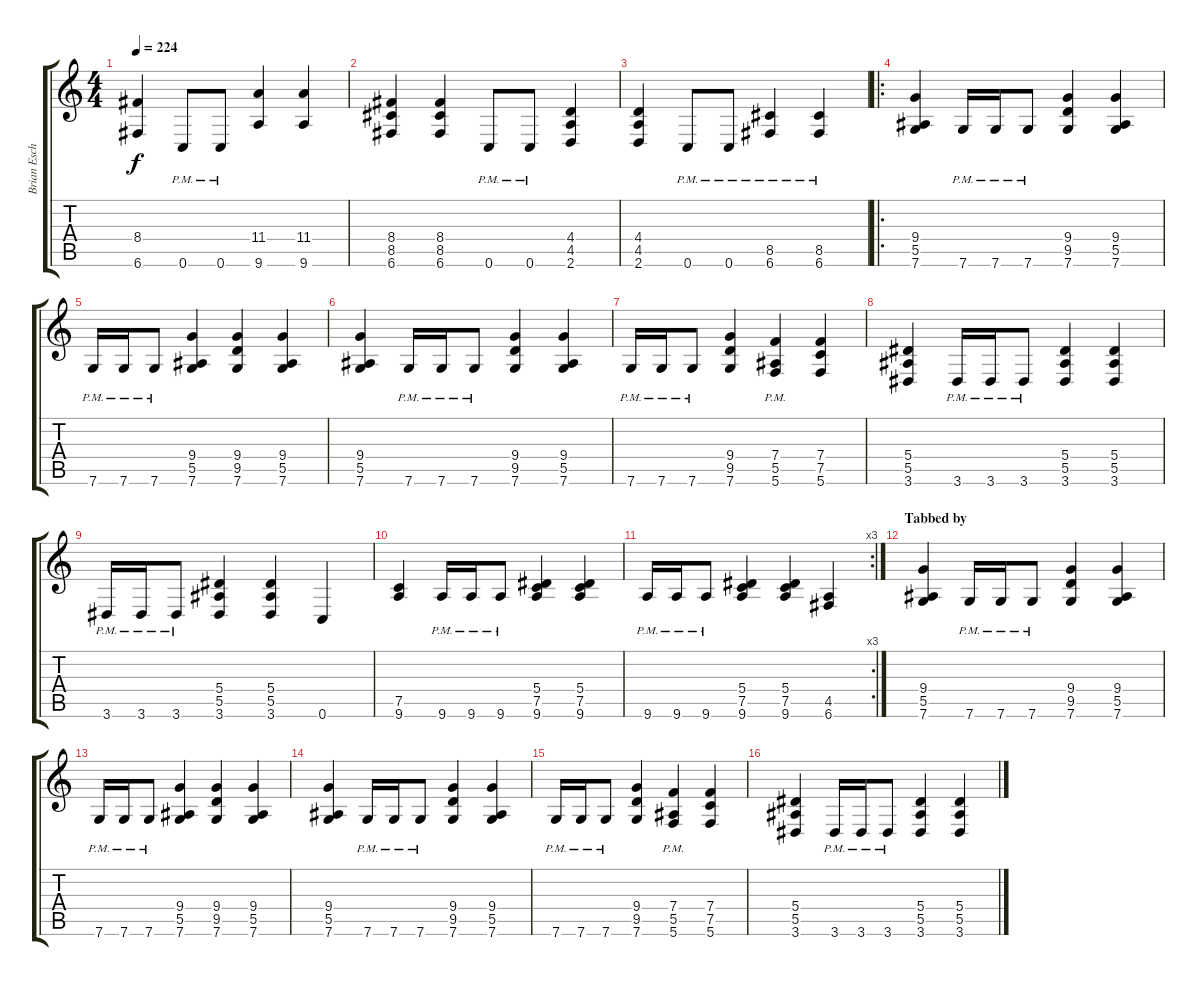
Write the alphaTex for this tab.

\track ("Brian Eschbach (Right)" "Brian Esch") {instrument distortionguitar}
\staff {score tabs}
\tuning (C4 G3 Eb3 Bb2 F2 C2) {hide}
\ts (4 4)
\tempo 224
\clef g2
\ks c
(8.4 6.6).4{dy f} 0.6{pm}.8 0.6{pm}.8 (11.4 9.6).4 (11.4 9.6).4 |
(8.4 8.5 6.6).4 (8.4 8.5 6.6).4 0.6{pm}.8 0.6{pm}.8 (4.4 4.5 2.6).4 |
(4.4 4.5 2.6).4 0.6{pm}.8 0.6{pm}.8 (8.5{pm} 6.6{pm}).4 (8.5{pm} 6.6{pm}).4 |
\ro
(9.4 5.5 7.6).4 7.6{pm}.16 7.6{pm}.16 7.6{pm}.8 (9.4 9.5 7.6).4 (9.4 5.5 7.6).4 |
7.6{pm}.16 7.6{pm}.16 7.6{pm}.8 (9.4 5.5 7.6).4 (9.4 9.5 7.6).4 (9.4 5.5 7.6).4 |
(9.4 5.5 7.6).4 7.6{pm}.16 7.6{pm}.16 7.6{pm}.8 (9.4 9.5 7.6).4 (9.4 5.5 7.6).4 |
7.6{pm}.16 7.6{pm}.16 7.6{pm}.8 (9.4 9.5 7.6).4 (7.4 5.5 5.6{pm}).4 (7.4 7.5 5.6).4 |
(5.4 5.5 3.6).4 3.6{pm}.16 3.6{pm}.16 3.6{pm}.8 (5.4 5.5 3.6).4 (5.4 5.5 3.6).4 |
3.6{pm}.16 3.6{pm}.16 3.6{pm}.8 (5.4 5.5 3.6).4 (5.4 5.5 3.6).4 0.6.4 |
(7.5 9.6).4 9.6{pm}.16 9.6{pm}.16 9.6{pm}.8 (5.4 7.5 9.6).4 (5.4 7.5 9.6).4 |
\rc 3
9.6{pm}.16 9.6{pm}.16 9.6{pm}.8 (5.4 7.5 9.6).4 (5.4 7.5 9.6).4 (4.5 6.6).4 |
\section ("" "Tabbed by")
(9.4 5.5 7.6).4 7.6{pm}.16 7.6{pm}.16 7.6{pm}.8 (9.4 9.5 7.6).4 (9.4 5.5 7.6).4 |
7.6{pm}.16 7.6{pm}.16 7.6{pm}.8 (9.4 5.5 7.6).4 (9.4 9.5 7.6).4 (9.4 5.5 7.6).4 |
(9.4 5.5 7.6).4 7.6{pm}.16 7.6{pm}.16 7.6{pm}.8 (9.4 9.5 7.6).4 (9.4 5.5 7.6).4 |
7.6{pm}.16 7.6{pm}.16 7.6{pm}.8 (9.4 9.5 7.6).4 (7.4 5.5 5.6{pm}).4 (7.4 7.5 5.6).4 |
(5.4 5.5 3.6).4 3.6{pm}.16 3.6{pm}.16 3.6{pm}.8 (5.4 5.5 3.6).4 (5.4 5.5 3.6).4
